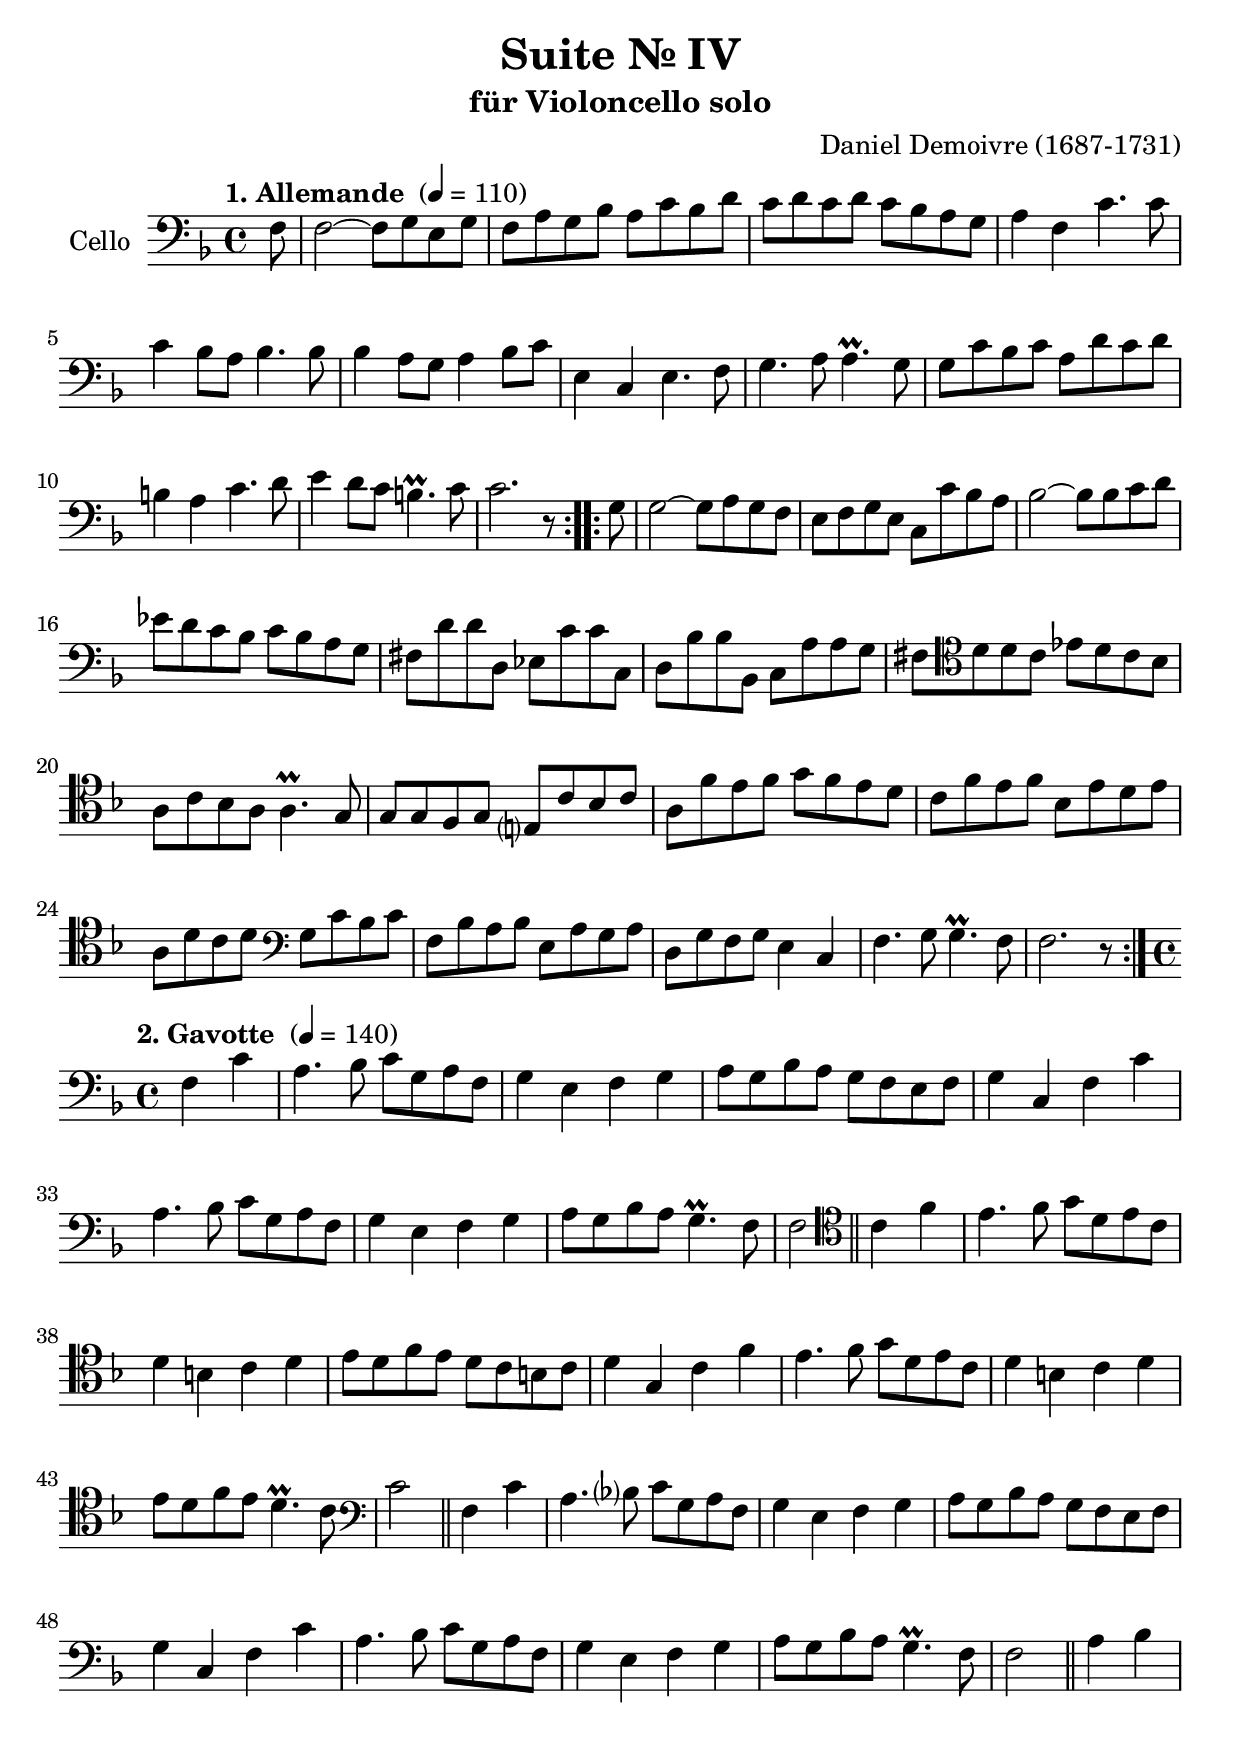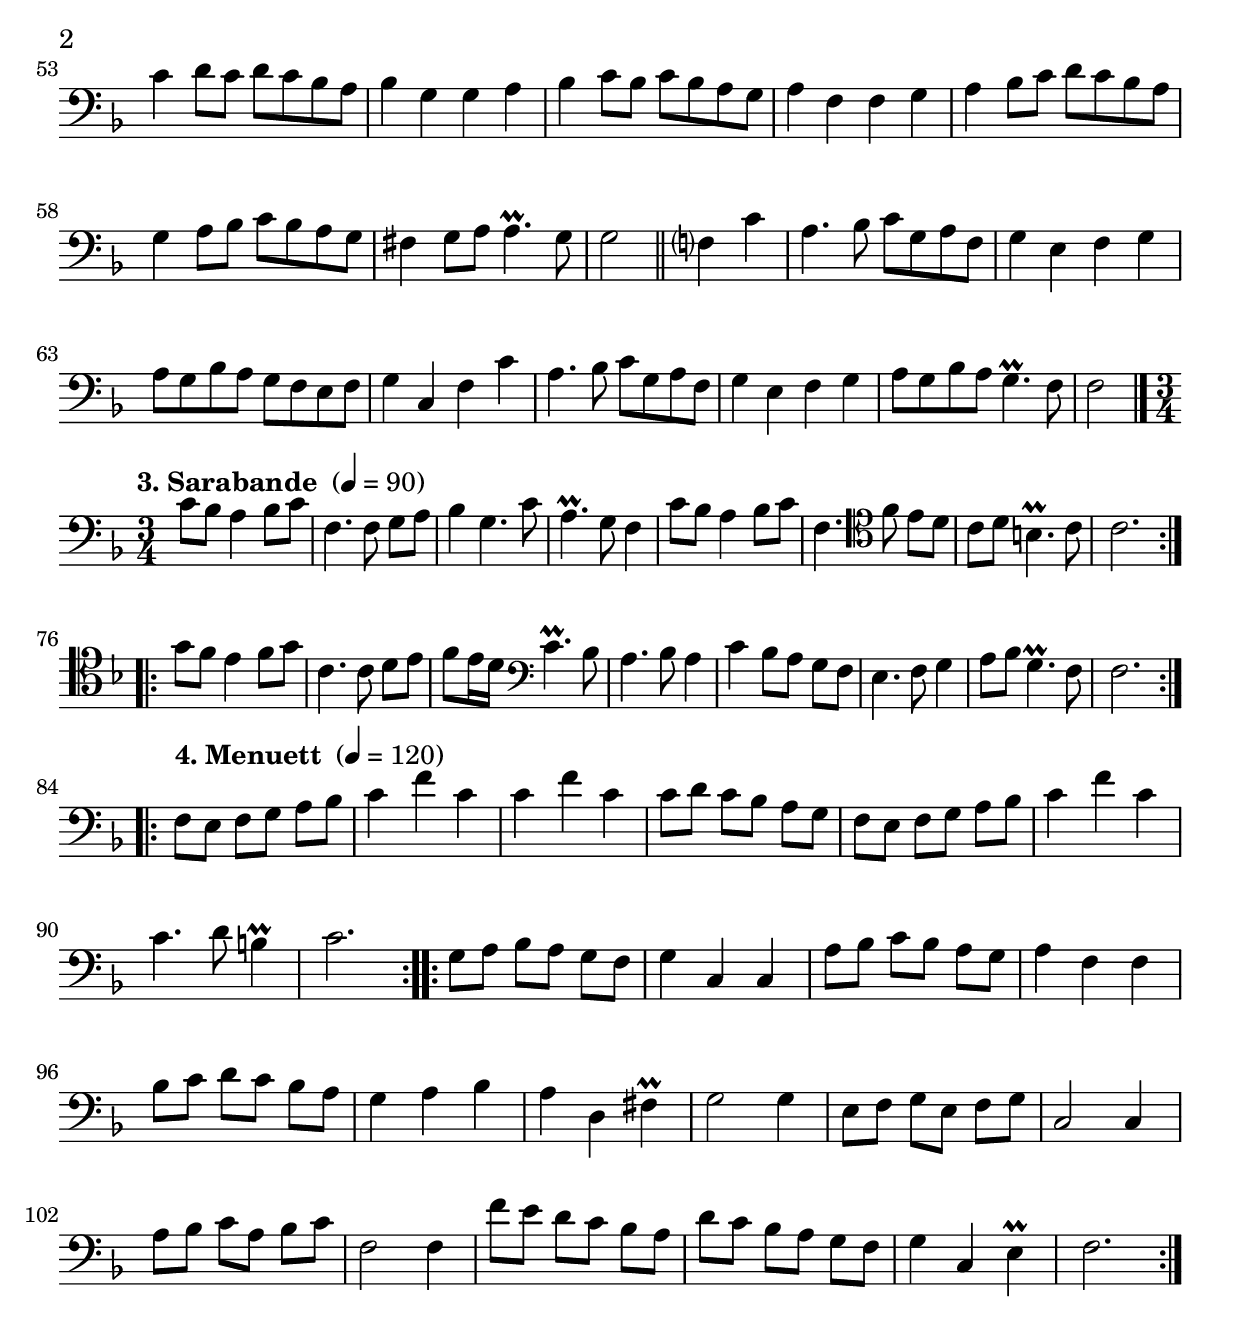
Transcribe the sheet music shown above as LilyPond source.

\version "2.14.2"
\include "deutsch.ly"

#(set-global-staff-size 23.5)

\header {
  title = "Suite Nr. IV"
  subtitle = "für Violoncello solo"
  composer = "Daniel Demoivre (1687-1731)"
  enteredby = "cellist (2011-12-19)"
}

voiceconsts = {
 \clef "bass"
% \numericTimeSignature
 \compressFullBarRests
}

%minstr = "harpsichord"
%minstr = "clarinet"
%minstr = "accordion"
minstr = "bassoon"

iitwo = { \bar "||" \partial 2 }

va = \relative c {
  \voiceconsts

  \tempo "1. Allemande " 4=110 \key f \major \time 4/4 
  \repeat volta 2 {
    \partial 8 f8
    f2~ f8 g e g
    f a g b a c b d
    c d c d c b a g
    a4 f c'4. c8
    c4 b8 a b4. b8

    b4 a8 g a4 b8 c
    e,4 c e4. f8
    g4. a8 a4.\prall g8
    g c b c a d c d
    h4 a c4. d8
    e4 d8 c h4.\prall c8

    c2. r8
  }
  \repeat volta 2 {
    \partial 8 g
    g2~ g8 a g f
    e f g e c c' b a
    b2~ b8 b c d
    es d c b c b a g

    fis d' d d, es c' c c,
    d b' b b, c a' a g
    fis \clef "tenor" d' d c es d c b
    a c b a a4.\prall g8

    g g f g e? c' b c
    a f' e f g f e d
    c f e f b, e d e
    a, d c d \clef "bass" g, c b c

    f, b a b e, a g a
    d, g f g e4 c
    f4. g8 g4.\prall f8
    f2. r8
  }

  \break \tempo "2. Gavotte " 4=140 \time 4/4 
  \partial 2 f4 c'
  a4. b8 c g a f
  g4 e f g
  a8 g b a g f e f
  g4 c, f c'

  a4. b8 c g a f
  g4 e f g
  a8 g b a g4.\prall f8
  f2 \iitwo \clef "tenor" c'4 f
  e4. f8 g d e c

  d4 h c d
  e8 d f e d c h c
  d4 g, c f
  e4. f8 g d e c
  d4 h c d

  e8 d f e d4.\prall c8 \clef "bass"
  c2 \iitwo f,4 c'
  a4. b?8 c g a f
  g4 e f g
  a8 g b a g f e f

  g4 c, f c'
  a4. b8 c g a f
  g4 e f g
  a8 g b a g4.\prall f8
  f2 \iitwo a4 b

  c d8 c d c b a
  b4 g g a
  b c8 b c b a g
  a4 f f g

  a b8 c d c b a
  g4 a8 b c b a g
  fis4 g8 a a4.\prall g8
  g2 \iitwo f?4 c'

  a4. b8 c g a f
  g4 e f g
  a8 g b a g f e f
  g4 c, f c'

  a4. b8 c g a f
  g4 e f g
  a8 g b a g4.\prall f8
  f2 \bar "|."

  \break \tempo "3. Sarabande " 4=90 \time 3/4
  \repeat volta 2 { 
    \partial 2. c'8 b a4 b8 c
    f,4. f8 g[ a]
    b4 g4. c8
    a4.\prall g8 f4
    c'8 b a4 b8 c

    f,4. \clef "tenor" f'8 e[ d]
    c d h4.\prall c8
    c2.
  }
  \repeat volta 2 { 
    g'8 f e4 f8 g
    c,4. c8 d[ e]
    f e16 d \clef "bass" c4.\prall b8

    a4. b8 a4
    c b8[ a] g f
    e4. f8 g4
    a8 b g4.\prall f8
    f2.
  }

  \break \tempo "4. Menuett " 4=120
  \repeat volta 2 {
    f8 e f[ g] a b
    c4 f c
    c f c
    c8 d c[ b] a g
    f e f[ g] a b

    c4 f c
    c4. d8 h4\prall
    c2.
  }
  \repeat volta 2 {
    g8 a b[ a] g f
    g4 c, c
    a'8 b c[ b] a g

    a4 f f
    b8 c d[ c] b a
    g4 a b
    a d, fis\prall
    g2 g4
    e8 f g[ e] f g
    c,2 c4

    a'8 b c[ a] b c
    f,2 f4
    f'8 e d[ c] b a
    d c b[ a] g f
    g4 c, e\prall
    f2.
  }
}


music = \new StaffGroup <<
      \new Staff {
	\set Staff.midiInstrument = \minstr
	\set Staff.instrumentName = #"Cello"
	\transpose f f { \va }
      }
>>

\book {
  \score {
    \music
    \layout {}
  }

  \score {
    \unfoldRepeats \music

    \midi {
      \context {
        \Score
      }
    }
  }
}
